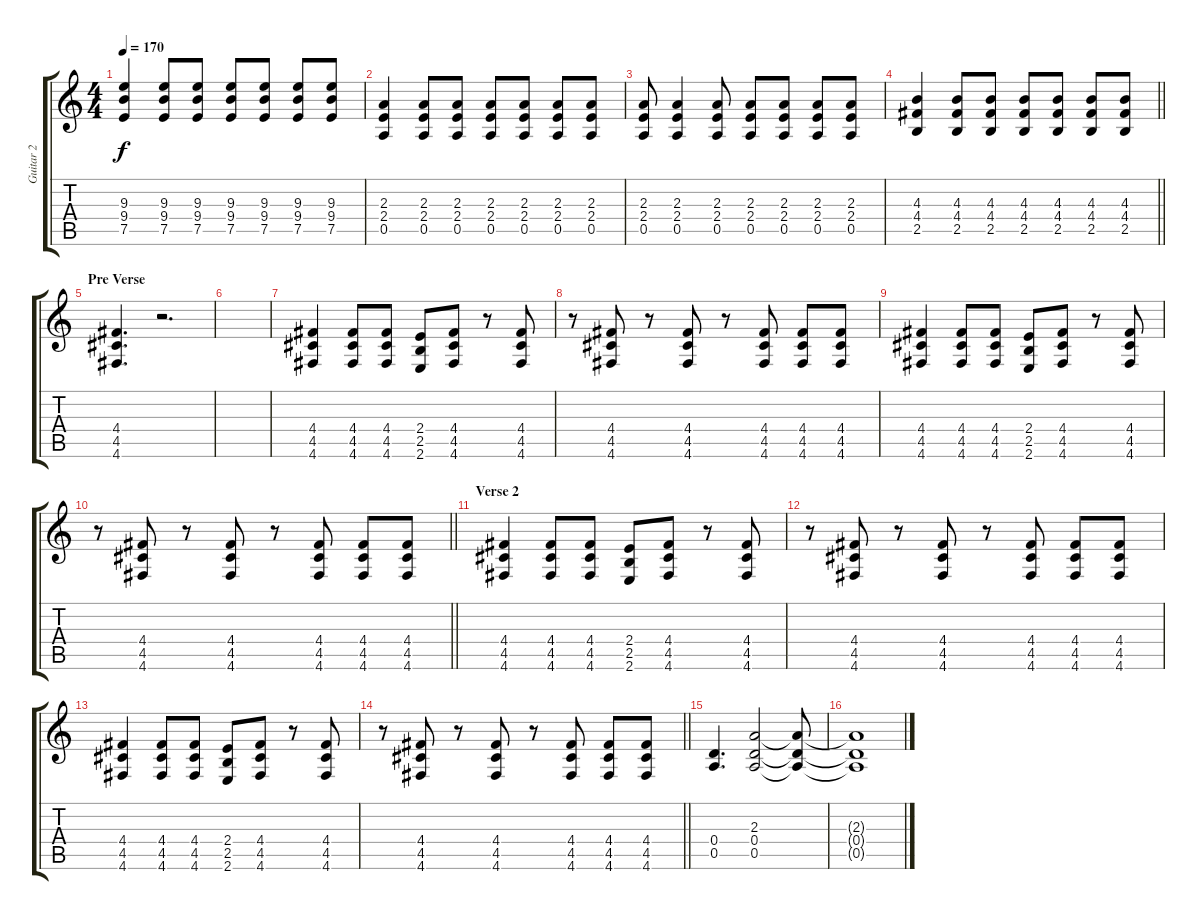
\track ("Guitar 2" "Guitar 2") {instrument overdrivenguitar}
\staff {score tabs}
\tuning (E4 B3 G3 D3 A2 D2) {hide}
\ts (4 4)
\tempo 170
\clef g2
\ks c
(9.3 9.4 7.5).4{dy f} (9.3 9.4 7.5).8 (9.3 9.4 7.5).8 (9.3 9.4 7.5).8 (9.3 9.4 7.5).8 (9.3 9.4 7.5).8 (9.3 9.4 7.5).8 |
(2.3 2.4 0.5).4 (2.3 2.4 0.5).8 (2.3 2.4 0.5).8 (2.3 2.4 0.5).8 (2.3 2.4 0.5).8 (2.3 2.4 0.5).8 (2.3 2.4 0.5).8 |
(2.3 2.4 0.5).8 (2.3 2.4 0.5).4 (2.3 2.4 0.5).8 (2.3 2.4 0.5).8 (2.3 2.4 0.5).8 (2.3 2.4 0.5).8 (2.3 2.4 0.5).8 |
\barLineRight lightlight
(4.3 4.4 2.5).4 (4.3 4.4 2.5).8 (4.3 4.4 2.5).8 (4.3 4.4 2.5).8 (4.3 4.4 2.5).8 (4.3 4.4 2.5).8 (4.3 4.4 2.5).8 |
\section ("" "Pre Verse")
(4.4 4.5 4.6).4{d} r.2{d} |
|
(4.4 4.5 4.6).4 (4.4 4.5 4.6).8 (4.4 4.5 4.6).8 (2.4 2.5 2.6).8 (4.4 4.5 4.6).8 r.8 (4.4 4.5 4.6).8 |
r.8 (4.4 4.5 4.6).8 r.8 (4.4 4.5 4.6).8 r.8 (4.4 4.5 4.6).8 (4.4 4.5 4.6).8 (4.4 4.5 4.6).8 |
(4.4 4.5 4.6).4 (4.4 4.5 4.6).8 (4.4 4.5 4.6).8 (2.4 2.5 2.6).8 (4.4 4.5 4.6).8 r.8 (4.4 4.5 4.6).8 |
\barLineRight lightlight
r.8 (4.4 4.5 4.6).8 r.8 (4.4 4.5 4.6).8 r.8 (4.4 4.5 4.6).8 (4.4 4.5 4.6).8 (4.4 4.5 4.6).8 |
\section ("" "Verse 2")
(4.4 4.5 4.6).4 (4.4 4.5 4.6).8 (4.4 4.5 4.6).8 (2.4 2.5 2.6).8 (4.4 4.5 4.6).8 r.8 (4.4 4.5 4.6).8 |
r.8 (4.4 4.5 4.6).8 r.8 (4.4 4.5 4.6).8 r.8 (4.4 4.5 4.6).8 (4.4 4.5 4.6).8 (4.4 4.5 4.6).8 |
(4.4 4.5 4.6).4 (4.4 4.5 4.6).8 (4.4 4.5 4.6).8 (2.4 2.5 2.6).8 (4.4 4.5 4.6).8 r.8 (4.4 4.5 4.6).8 |
\barLineRight lightlight
r.8 (4.4 4.5 4.6).8 r.8 (4.4 4.5 4.6).8 r.8 (4.4 4.5 4.6).8 (4.4 4.5 4.6).8 (4.4 4.5 4.6).8 |
(0.4 0.5).4{d} (2.3 0.4 0.5).2 (2.3{t} 0.4{t} 0.5{t}).8 |
(2.3{t} 0.4{t} 0.5{t}).1
